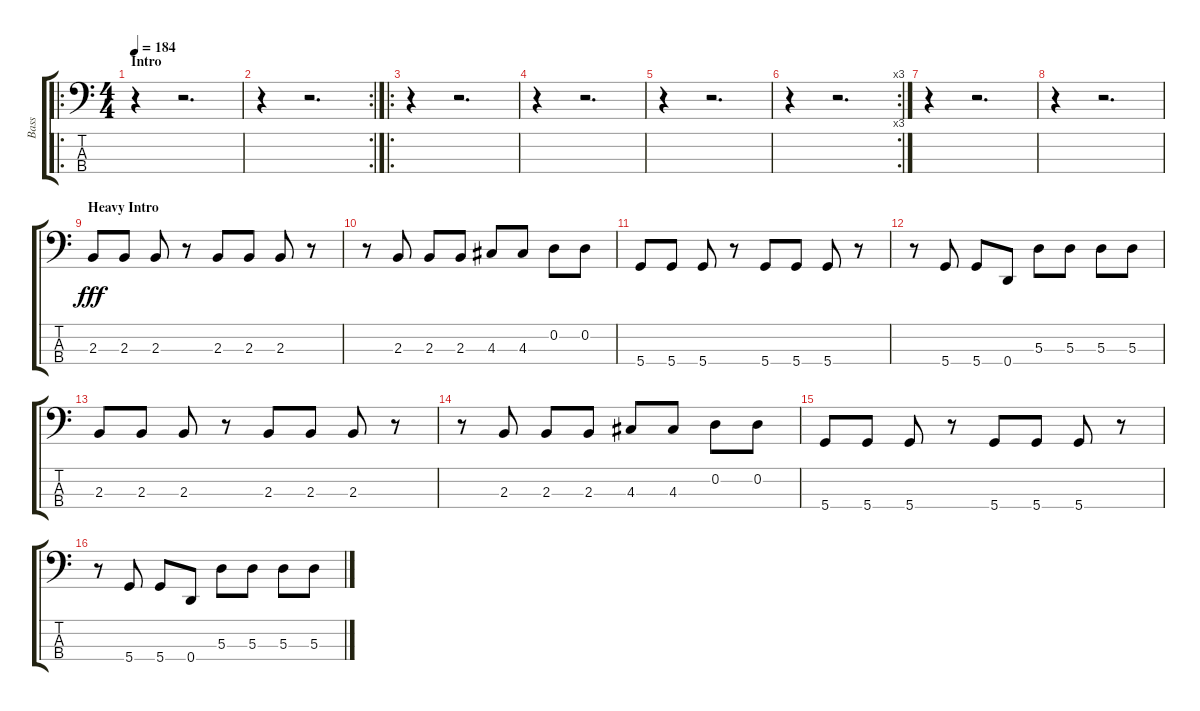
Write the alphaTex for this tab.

\track ("Bass" "Bass") {instrument electricbassfinger}
\staff {score tabs}
\tuning (G2 D2 A1 D1) {hide}
\ro
\ts (4 4)
\section ("" "Intro")
\tempo 184
\clef f4
\ks c
r.4{dy fff instrument electricbassfinger} r.2{d} |
\rc 2
r.4 r.2{d} |
\ro
r.4 r.2{d} |
r.4 r.2{d} |
r.4 r.2{d} |
\rc 3
r.4 r.2{d} |
r.4 r.2{d} |
r.4 r.2{d} |
\section ("" "Heavy Intro")
2.3.8 2.3.8 2.3.8 r.8 2.3.8 2.3.8 2.3.8 r.8 |
r.8 2.3.8 2.3.8 2.3.8 4.3.8 4.3.8 0.2.8 0.2.8 |
5.4.8 5.4.8 5.4.8 r.8 5.4.8 5.4.8 5.4.8 r.8 |
r.8 5.4.8 5.4.8 0.4.8 5.3.8 5.3.8 5.3.8 5.3.8 |
2.3.8 2.3.8 2.3.8 r.8 2.3.8 2.3.8 2.3.8 r.8 |
r.8 2.3.8 2.3.8 2.3.8 4.3.8 4.3.8 0.2.8 0.2.8 |
5.4.8 5.4.8 5.4.8 r.8 5.4.8 5.4.8 5.4.8 r.8 |
r.8 5.4.8 5.4.8 0.4.8 5.3.8 5.3.8 5.3.8 5.3.8
